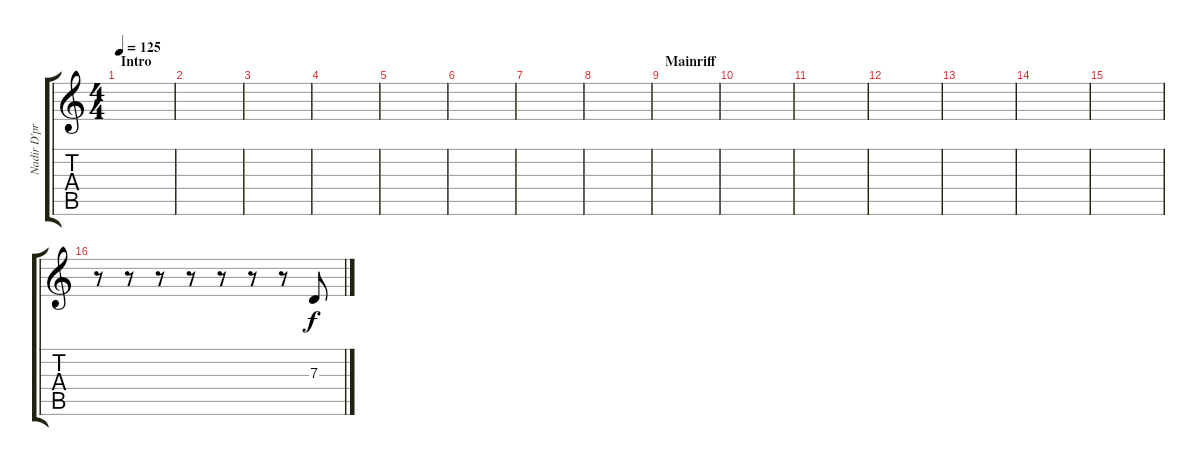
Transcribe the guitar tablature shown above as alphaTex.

\track ("Nadir D'priest - Lead Vocals" "Nadir D'pr") {instrument stringensemble1}
\staff {score tabs}
\tuning (E4 B3 G3 D3 A2 E2) {hide}
\ts (4 4)
\section ("" "Intro")
\tempo 125
\clef g2
\ks c
|
|
|
|
|
|
|
|
\section ("" "Mainriff")
|
|
|
|
|
|
|
r.8 r.8 r.8 r.8 r.8 r.8 r.8 7.3.8
